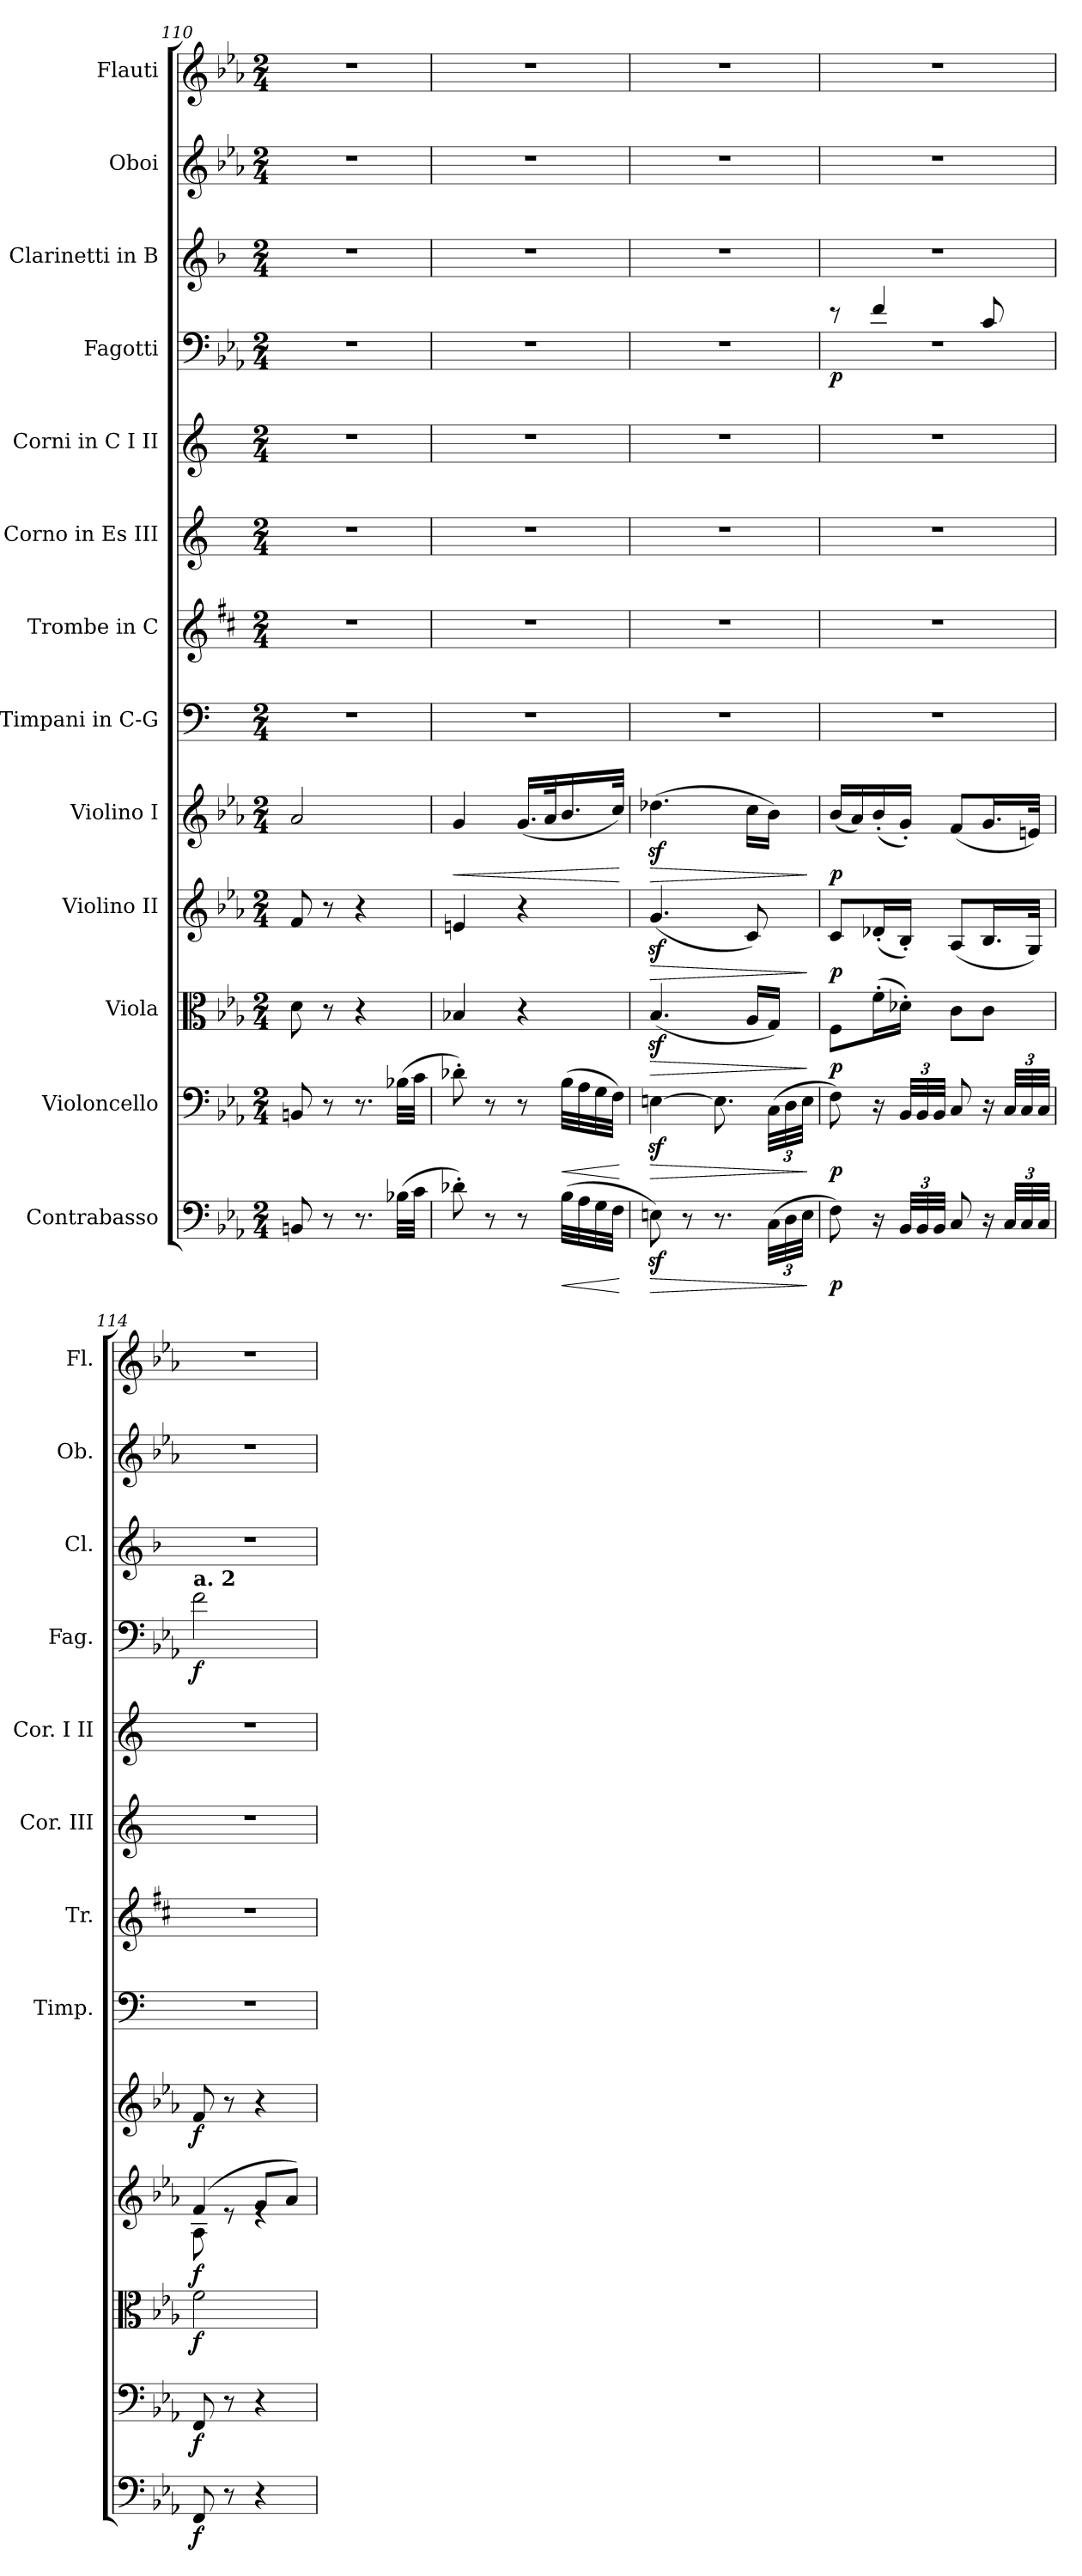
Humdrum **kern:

**kern	**dynam	**kern	**dynam	**kern	**dynam	**kern	**dynam	**kern	**dynam	**kern	**kern	**kern	**kern	**kern	**dynam	**kern	**kern	**kern
*part13	*part13	*part12	*part12	*part11	*part11	*part10	*part10	*part9	*part9	*part8	*part7	*part6	*part5	*part4	*part4	*part3	*part2	*part1
*staff13	*staff13	*staff12	*staff12	*staff11	*staff11	*staff10	*staff10	*staff9	*staff9	*staff8	*staff7	*staff6	*staff5	*staff4	*staff4	*staff3	*staff2	*staff1
*I"Contrabasso	*	*I"Violoncello	*	*I"Viola	*	*I"Violino II	*	*I"Violino I	*	*I"Timpani in C-G	*I"Trombe in C	*I"Corno in Es III	*I"Corni in C I II	*I"Fagotti	*	*I"Clarinetti in B	*I"Oboi	*I"Flauti
*	*	*	*	*	*	*	*	*	*	*I'Timp.	*I'Tr.	*I'Cor. III	*I'Cor. I II	*I'Fag.	*	*I'Cl.	*I'Ob.	*I'Fl.
*clefF4	*	*clefF4	*	*clefC3	*	*clefG2	*	*clefG2	*	*clefF4	*clefG2	*clefG2	*clefG2	*clefF4	*	*clefG2	*clefG2	*clefG2
*ITrd7c12	*	*	*	*	*	*	*	*	*	*	*ITrd1c2	*ITrd5c9	*ITrd7c12	*	*	*ITrd1c2	*	*
*k[b-e-a-]	*	*k[b-e-a-]	*	*k[b-e-a-]	*	*k[b-e-a-]	*	*k[b-e-a-]	*	*k[]	*k[]	*k[b-e-a-]	*k[]	*k[b-e-a-]	*	*k[b-e-a-]	*k[b-e-a-]	*k[b-e-a-]
*M2/4	*	*M2/4	*	*M2/4	*	*M2/4	*	*M2/4	*	*M2/4	*M2/4	*M2/4	*M2/4	*M2/4	*	*M2/4	*M2/4	*M2/4
=110	=110	=110	=110	=110	=110	=110	=110	=110	=110	=110	=110	=110	=110	=110	=110	=110	=110	=110
8BBBn/	.	8BBn/	.	8d\	.	8f/	.	2a-/	.	2r	2r	2r	2r	2r	.	2r	2r	2r
8r	.	8r	.	8r	.	8r	.	.	.	.	.	.	.	.	.	.	.	.
8.r	.	8.r	.	4r	.	4r	.	.	.	.	.	.	.	.	.	.	.	.
(32BB-X\LLL	.	(32B-X\LLL	.	.	.	.	.	.	.	.	.	.	.	.	.	.	.	.
32C\JJJ	.	32c\JJJ	.	.	.	.	.	.	.	.	.	.	.	.	.	.	.	.
!!LO:PB:g=z
=111	=111	=111	=111	=111	=111	=111	=111	=111	=111	=111	=111	=111	=111	=111	=111	=111	=111	=111
!	!	!	!	!	!	!	!	!	!LO:HP:b	!	!	!	!	!	!	!	!	!
8D-X'\)	.	8d-X'\)	.	4B-X/	.	4en/	.	4g/	<	2r	2r	2r	2r	2r	.	2r	2r	2r
8r	.	8r	.	.	.	.	.	.	.	.	.	.	.	.	.	.	.	.
8r	.	8r	.	4r	.	4r	.	(16.g/LL	.	.	.	.	.	.	.	.	.	.
.	.	.	.	.	.	.	.	32a-/K	.	.	.	.	.	.	.	.	.	.
!	!LO:HP:b	!	!LO:HP:b	!	!	!	!	!	!	!	!	!	!	!	!	!	!	!
(32BB-\LLL	<	(32B-\LLL	<	.	.	.	.	16.b-/	.	.	.	.	.	.	.	.	.	.
32AA-\	.	32A-\	.	.	.	.	.	.	.	.	.	.	.	.	.	.	.	.
32GG\	.	32G\	.	.	.	.	.	.	.	.	.	.	.	.	.	.	.	.
32FF\JJJ	.	32F\JJJ)	.	.	.	.	.	32cc/JJk)	.	.	.	.	.	.	.	.	.	.
.	[	.	[	.	.	.	.	.	[	.	.	.	.	.	.	.	.	.
=112	=112	=112	=112	=112	=112	=112	=112	=112	=112	=112	=112	=112	=112	=112	=112	=112	=112	=112
!	!LO:HP:b	!	!LO:HP:b	!	!LO:HP:b	!	!LO:HP:b	!	!LO:HP:b	!	!	!	!	!	!	!	!	!
8EEnz<\)	>	[4Enz<\	>	(4.B-z</	>	(4.gz</	>	(4.dd-Xz<\	>	2r	2r	2r	2r	2r	.	2r	2r	2r
8r	.	.	.	.	.	.	.	.	.	.	.	.	.	.	.	.	.	.
8.r	.	8.E\]	.	.	.	.	.	.	.	.	.	.	.	.	.	.	.	.
.	.	.	.	16A-/LL	.	8c/)	.	16cc\LL	.	.	.	.	.	.	.	.	.	.
*Xbrackettup	*	*Xbrackettup	*	*	*	*	*	*	*	*	*	*	*	*	*	*	*	*
(48CC\LLL	.	(48C\LLL	.	16G/JJ)	.	.	.	16b-\JJ)	.	.	.	.	.	.	.	.	.	.
48DD\	.	48D\	.	.	.	.	.	.	.	.	.	.	.	.	.	.	.	.
48EE\JJJ	.	48E\JJJ	.	.	.	.	.	.	.	.	.	.	.	.	.	.	.	.
.	]	.	]	.	]	.	]	.	]	.	.	.	.	.	.	.	.	.
=113	=113	=113	=113	=113	=113	=113	=113	=113	=113	=113	=113	=113	=113	=113	=113	=113	=113	=113
*	*	*	*	*	*	*	*	*	*	*	*	*	*	*^	*	*	*	*
!	!LO:DY:b	!	!LO:DY:b	!	!LO:DY:b	!	!LO:DY:b	!	!LO:DY:b	!	!	!	!	!	!	!LO:DY:b	!	!	!
8FF\)	p	8F\)	p	8F\L	p	8c/L	p	(16b-/LL	p	2r	2r	2r	2r	8r	2rF	p	2r	2r	2r
.	.	.	.	.	.	.	.	16a-/)	.	.	.	.	.	.	.	.	.	.	.
16r	.	16r	.	(16f'\L	.	(16d-X'/L	.	(16b-'/	.	.	.	.	.	4f/	.	.	.	.	.
48BBB-/LLL	.	48BB-/LLL	.	16d-X'\JJ)	.	16B-'/JJ)	.	16g'/JJ)	.	.	.	.	.	.	.	.	.	.	.
48BBB-/	.	48BB-/	.	.	.	.	.	.	.	.	.	.	.	.	.	.	.	.	.
48BBB-/JJJ	.	48BB-/JJJ	.	.	.	.	.	.	.	.	.	.	.	.	.	.	.	.	.
8CC/	.	8C/	.	8c\L	.	(8A-/L	.	(8f/L	.	.	.	.	.	.	.	.	.	.	.
16r	.	16r	.	8c\J	.	16.B-/L	.	16.g/L	.	.	.	.	.	8c/	.	.	.	.	.
48CC/LLL	.	48C/LLL	.	.	.	.	.	.	.	.	.	.	.	.	.	.	.	.	.
48CC/	.	48C/	.	.	.	.	.	.	.	.	.	.	.	.	.	.	.	.	.
.	.	.	.	.	.	32G/JJk)	.	32en/JJk)	.	.	.	.	.	.	.	.	.	.	.
48CC/JJJ	.	48C/JJJ	.	.	.	.	.	.	.	.	.	.	.	.	.	.	.	.	.
*	*	*	*	*	*	*	*	*	*	*	*	*	*	*v	*v	*	*	*	*
=114	=114	=114	=114	=114	=114	=114	=114	=114	=114	=114	=114	=114	=114	=114	=114	=114	=114	=114
*	*	*	*	*	*	*^	*	*	*	*	*	*	*	*	*	*	*	*
!	!	!	!	!	!	!	!	!	!	!	!	!	!	!	!LO:TX:a:B:t=a. 2	!	!	!	!
!	!LO:DY:b	!	!LO:DY:b	!	!LO:DY:b	!	!	!LO:DY:b	!	!LO:DY:b	!	!	!	!	!	!LO:DY:b	!	!	!
8FFF/	f	8FF/	f	2f\	f	(4f/	8A-\	f	8f/	f	2r	2r	2r	2r	2f\	f	2r	2r	2r
8r	.	8r	.	.	.	.	8re	.	8r	.	.	.	.	.	.	.	.	.	.
4r	.	4r	.	.	.	8g/L	4re	.	4r	.	.	.	.	.	.	.	.	.	.
.	.	.	.	.	.	8a-/J)	.	.	.	.	.	.	.	.	.	.	.	.	.
*	*	*	*	*	*	*v	*v	*	*	*	*	*	*	*	*	*	*	*	*
=	=	=	=	=	=	=	=	=	=	=	=	=	=	=	=	=	=	=
*-	*-	*-	*-	*-	*-	*-	*-	*-	*-	*-	*-	*-	*-	*-	*-	*-	*-	*-
